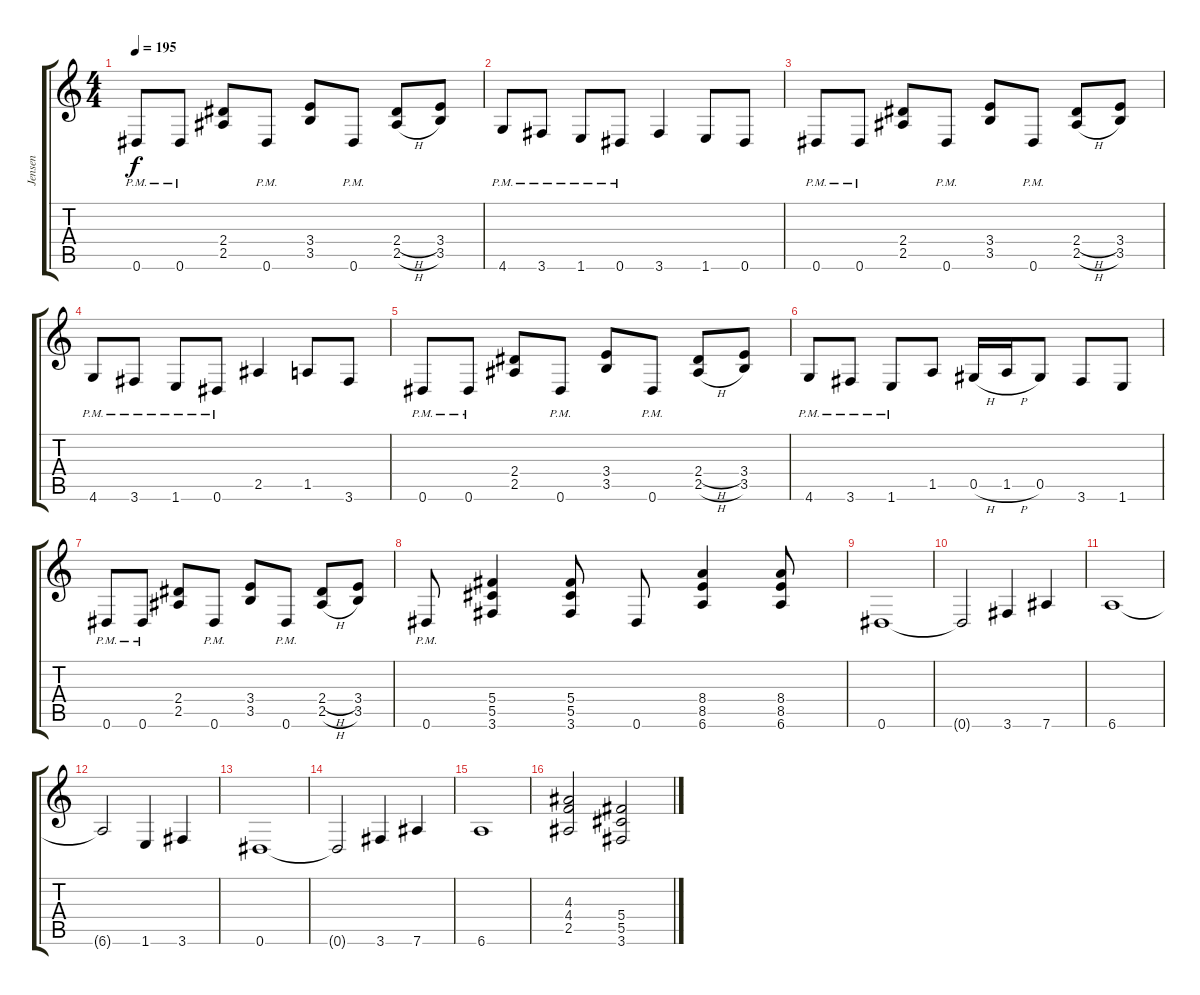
\track ("Jensen" "Jensen") {instrument distortionguitar}
\staff {score tabs}
\tuning (Eb4 Bb3 Gb3 Db3 Ab2 Eb2) {hide}
\ts (4 4)
\tempo 195
\clef g2
\ks c
0.6{pm}.8{dy f} 0.6{pm}.8 (2.4 2.5).8 0.6{pm}.8 (3.4 3.5).8 0.6{pm}.8 (2.4{h} 2.5{h}).8 (3.4 3.5).8 |
4.6{pm}.8 3.6{pm}.8 1.6{pm}.8 0.6{pm}.8 3.6.4 1.6.8 0.6.8 |
0.6{pm}.8 0.6{pm}.8 (2.4 2.5).8 0.6{pm}.8 (3.4 3.5).8 0.6{pm}.8 (2.4{h} 2.5{h}).8 (3.4 3.5).8 |
4.6{pm}.8 3.6{pm}.8 1.6{pm}.8 0.6{pm}.8 2.5.4 1.5.8 3.6.8 |
0.6{pm}.8 0.6{pm}.8 (2.4 2.5).8 0.6{pm}.8 (3.4 3.5).8 0.6{pm}.8 (2.4{h} 2.5{h}).8 (3.4 3.5).8 |
4.6{pm}.8 3.6{pm}.8 1.6{pm}.8 1.5.8 0.5{h}.16 1.5{h}.16 0.5.8 3.6.8 1.6.8 |
0.6{pm}.8 0.6{pm}.8 (2.4 2.5).8 0.6{pm}.8 (3.4 3.5).8 0.6{pm}.8 (2.4{h} 2.5{h}).8 (3.4 3.5).8 |
0.6{pm}.8 (5.4 5.5 3.6).4 (5.4 5.5 3.6).8 0.6.8 (8.4 8.5 6.6).4 (8.4 8.5 6.6).8 |
0.6.1 |
0.6{t}.2 3.6.4 7.6.4 |
6.6.1 |
6.6{t}.2 1.6.4 3.6.4 |
0.6.1 |
0.6{t}.2 3.6.4 7.6.4 |
6.6.1 |
(4.3 4.4 2.5).2 (5.4 5.5 3.6).2
